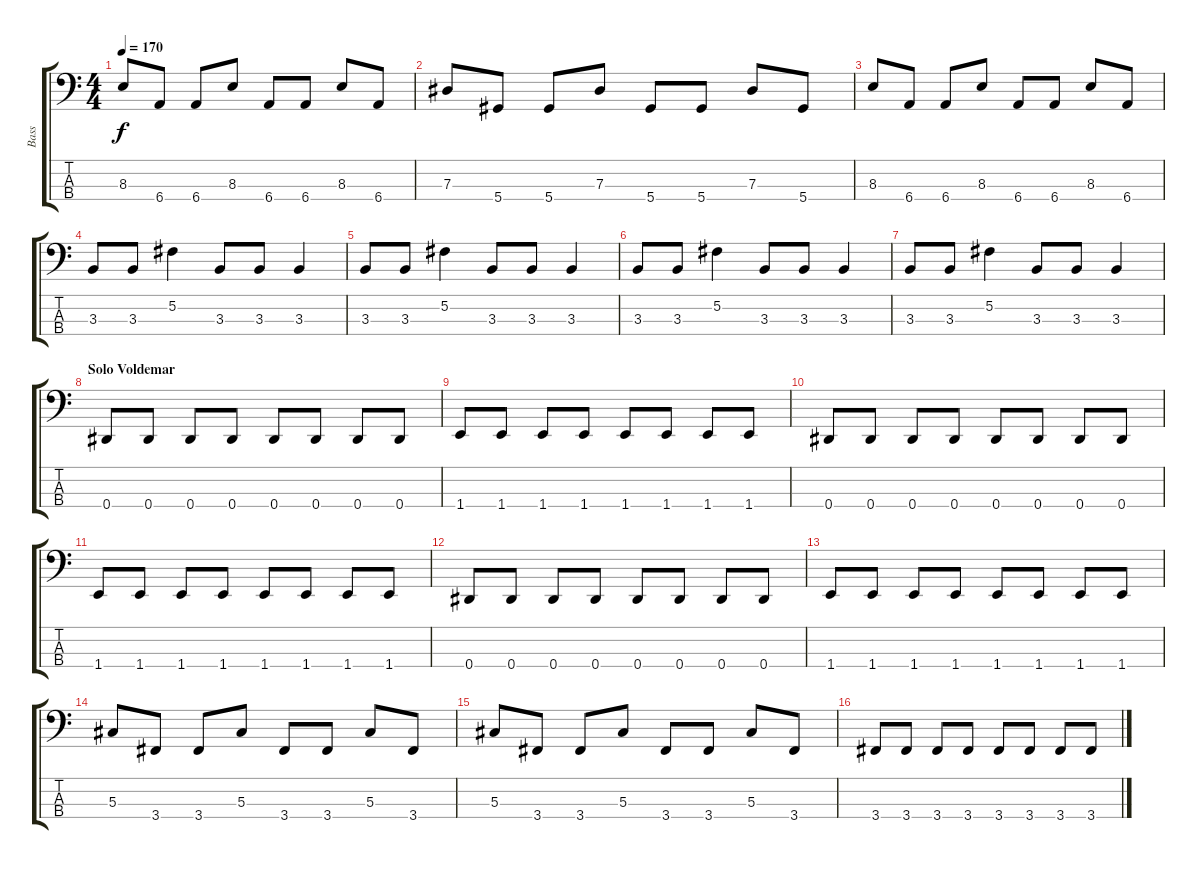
\track ("Bass" "Bass") {instrument electricbasspick}
\staff {score tabs}
\tuning (Gb2 Db2 Ab1 Eb1) {hide}
\ts (4 4)
\tempo 170
\clef f4
\ks c
8.3.8{dy f} 6.4.8 6.4.8 8.3.8 6.4.8 6.4.8 8.3.8 6.4.8 |
7.3.8 5.4.8 5.4.8 7.3.8 5.4.8 5.4.8 7.3.8 5.4.8 |
8.3.8 6.4.8 6.4.8 8.3.8 6.4.8 6.4.8 8.3.8 6.4.8 |
3.3.8 3.3.8 5.2.4 3.3.8 3.3.8 3.3.4 |
3.3.8 3.3.8 5.2.4 3.3.8 3.3.8 3.3.4 |
3.3.8 3.3.8 5.2.4 3.3.8 3.3.8 3.3.4 |
3.3.8 3.3.8 5.2.4 3.3.8 3.3.8 3.3.4 |
\section ("" "Solo Voldemar")
0.4.8 0.4.8 0.4.8 0.4.8 0.4.8 0.4.8 0.4.8 0.4.8 |
1.4.8 1.4.8 1.4.8 1.4.8 1.4.8 1.4.8 1.4.8 1.4.8 |
0.4.8 0.4.8 0.4.8 0.4.8 0.4.8 0.4.8 0.4.8 0.4.8 |
1.4.8 1.4.8 1.4.8 1.4.8 1.4.8 1.4.8 1.4.8 1.4.8 |
0.4.8 0.4.8 0.4.8 0.4.8 0.4.8 0.4.8 0.4.8 0.4.8 |
1.4.8 1.4.8 1.4.8 1.4.8 1.4.8 1.4.8 1.4.8 1.4.8 |
5.3.8 3.4.8 3.4.8 5.3.8 3.4.8 3.4.8 5.3.8 3.4.8 |
5.3.8 3.4.8 3.4.8 5.3.8 3.4.8 3.4.8 5.3.8 3.4.8 |
3.4.8 3.4.8 3.4.8 3.4.8 3.4.8 3.4.8 3.4.8 3.4.8
